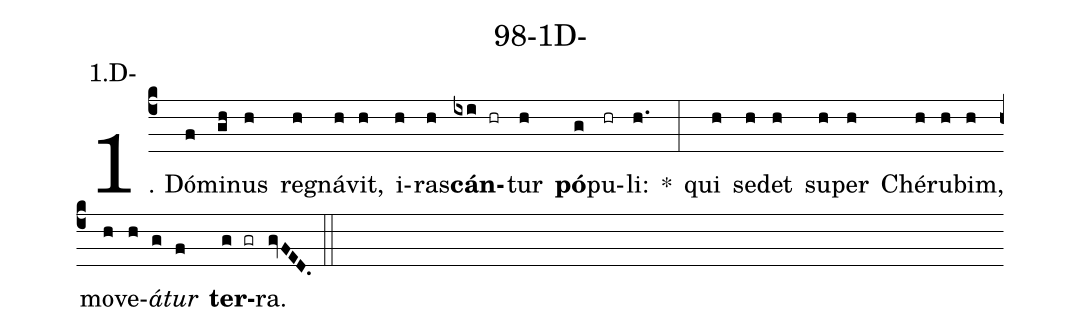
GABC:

name: 98-1D-;
annotation: 1.D-;
%%
(c4)1. Dó(f)mi(gh)nus(h) re(h)gná(h)vit,(h) i(h)ras(h)<b>cán</b>(ixi hr)tur(h) <b>pó</b>(g)pu(hr)li:(h.) *(:) qui(h) se(h)det(h) su(h)per(h) Ché(h)ru(h)bim,(h) mo(h)ve(h)<i>á</i>(g)<i>tur</i>(f) <b>ter</b>(g gr)ra.(gvFED.) (::)
